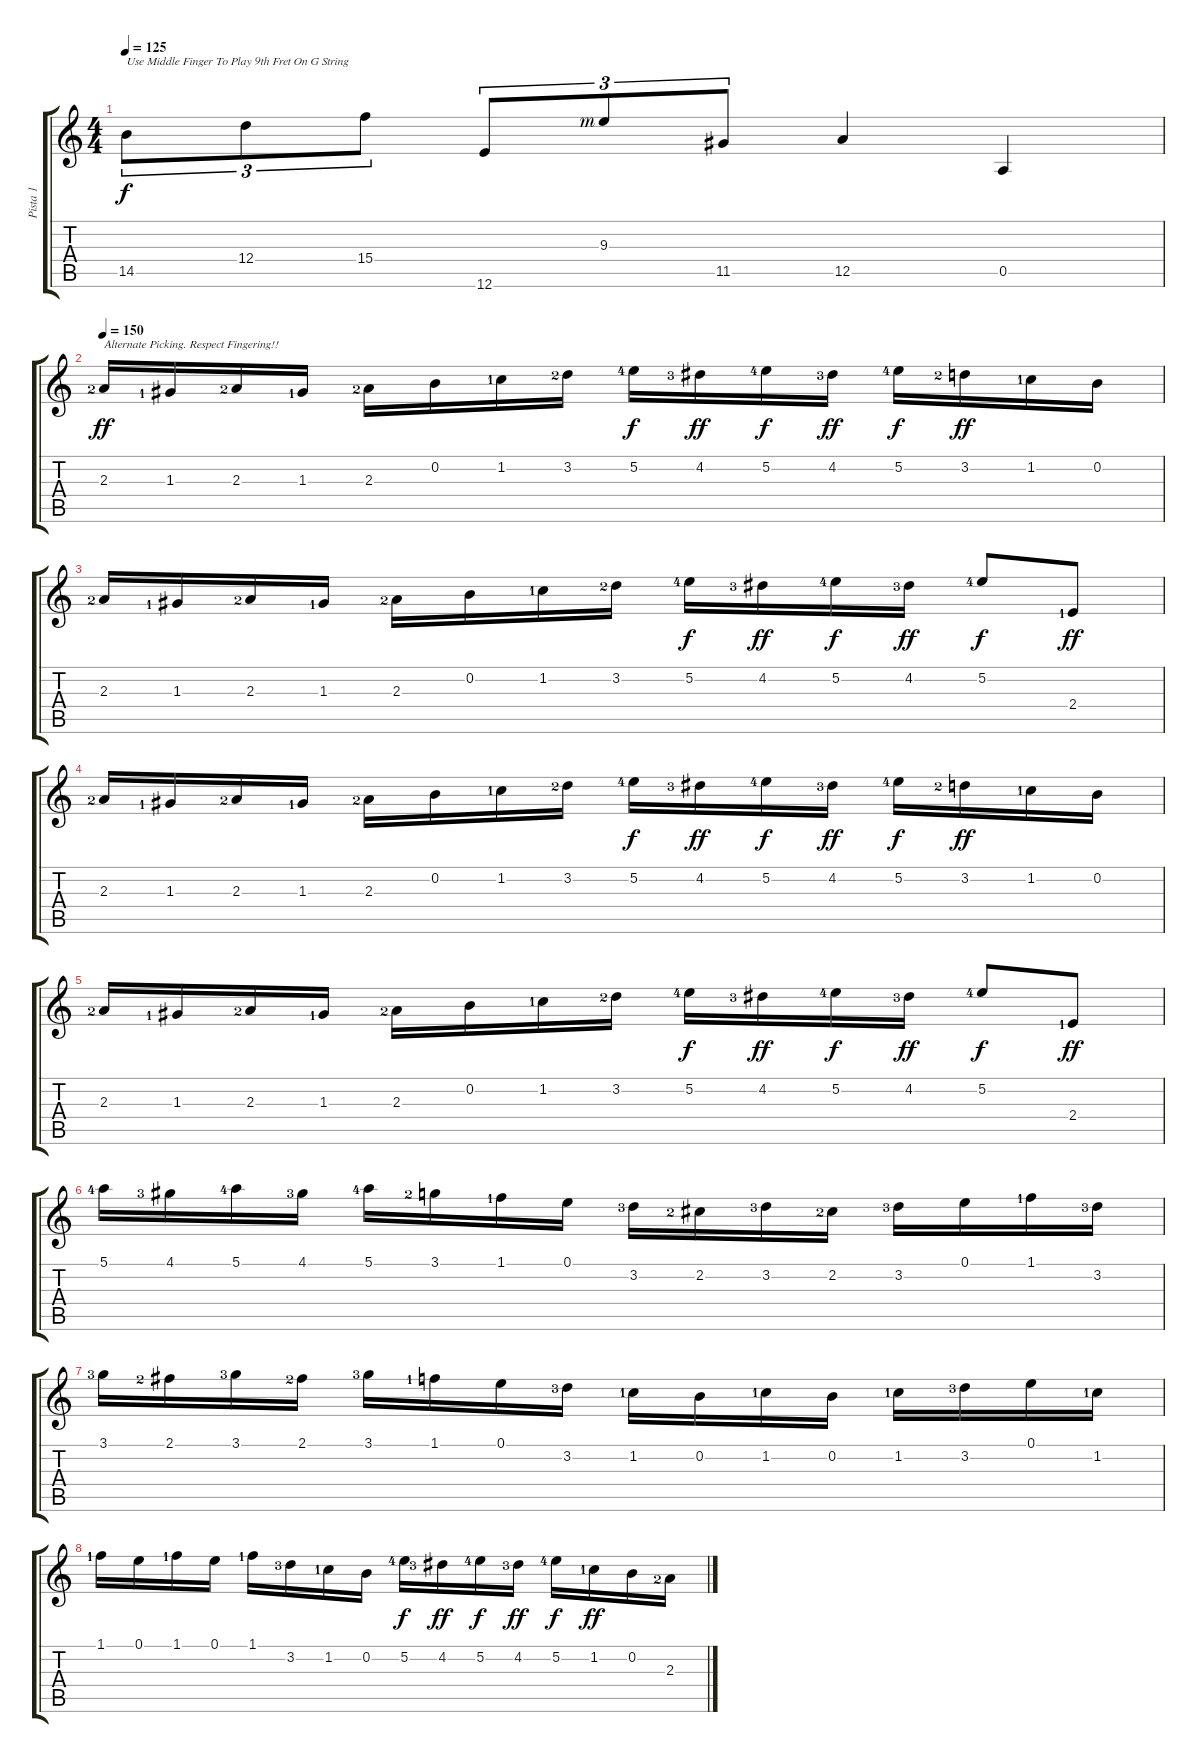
\track ("Pista 1" "Pista 1") {instrument electricguitarjazz}
\staff {score tabs}
\tuning (E4 B3 G3 D3 A2 E2) {hide}
\ts (4 4)
\tempo 125
\clef g2
\ks c
14.5.8{tu (3 2) txt "Use Middle Finger To Play 9th Fret On G String" dy f} 12.4.8{tu (3 2)} 15.4.8{tu (3 2)} 12.6.8{tu (3 2)} 9.3{rf 3}.8{tu (3 2)} 11.5.8{tu (3 2)} 12.5.4 0.5.4 |
\tempo 150
2.3{lf 3}.16{txt "Alternate Picking. Respect Fingering!!" dy ff} 1.3{lf 2}.16 2.3{lf 3}.16 1.3{lf 2}.16 2.3{lf 3}.16 0.2.16 1.2{lf 2}.16 3.2{lf 3}.16 5.2{lf 5}.16{dy f} 4.2{lf 4}.16{dy ff} 5.2{lf 5}.16{dy f} 4.2{lf 4}.16{dy ff} 5.2{lf 5}.16{dy f} 3.2{lf 3}.16{dy ff} 1.2{lf 2}.16 0.2.16 |
2.3{lf 3}.16 1.3{lf 2}.16 2.3{lf 3}.16 1.3{lf 2}.16 2.3{lf 3}.16 0.2.16 1.2{lf 2}.16 3.2{lf 3}.16 5.2{lf 5}.16{dy f} 4.2{lf 4}.16{dy ff} 5.2{lf 5}.16{dy f} 4.2{lf 4}.16{dy ff} 5.2{lf 5}.8{dy f} 2.4{lf 2}.8{dy ff} |
2.3{lf 3}.16 1.3{lf 2}.16 2.3{lf 3}.16 1.3{lf 2}.16 2.3{lf 3}.16 0.2.16 1.2{lf 2}.16 3.2{lf 3}.16 5.2{lf 5}.16{dy f} 4.2{lf 4}.16{dy ff} 5.2{lf 5}.16{dy f} 4.2{lf 4}.16{dy ff} 5.2{lf 5}.16{dy f} 3.2{lf 3}.16{dy ff} 1.2{lf 2}.16 0.2.16 |
2.3{lf 3}.16 1.3{lf 2}.16 2.3{lf 3}.16 1.3{lf 2}.16 2.3{lf 3}.16 0.2.16 1.2{lf 2}.16 3.2{lf 3}.16 5.2{lf 5}.16{dy f} 4.2{lf 4}.16{dy ff} 5.2{lf 5}.16{dy f} 4.2{lf 4}.16{dy ff} 5.2{lf 5}.8{dy f} 2.4{lf 2}.8{dy ff} |
5.1{lf 5}.16 4.1{lf 4}.16 5.1{lf 5}.16 4.1{lf 4}.16 5.1{lf 5}.16 3.1{lf 3}.16 1.1{lf 2}.16 0.1.16 3.2{lf 4}.16 2.2{lf 3}.16 3.2{lf 4}.16 2.2{lf 3}.16 3.2{lf 4}.16 0.1.16 1.1{lf 2}.16 3.2{lf 4}.16 |
3.1{lf 4}.16 2.1{lf 3}.16 3.1{lf 4}.16 2.1{lf 3}.16 3.1{lf 4}.16 1.1{lf 2}.16 0.1.16 3.2{lf 4}.16 1.2{lf 2}.16 0.2.16 1.2{lf 2}.16 0.2.16 1.2{lf 2}.16 3.2{lf 4}.16 0.1.16 1.2{lf 2}.16 |
1.1{lf 2}.16 0.1.16 1.1{lf 2}.16 0.1.16 1.1{lf 2}.16 3.2{lf 4}.16 1.2{lf 2}.16 0.2.16 5.2{lf 5}.16{dy f} 4.2{lf 4}.16{dy ff} 5.2{lf 5}.16{dy f} 4.2{lf 4}.16{dy ff} 5.2{lf 5}.16{dy f} 1.2{lf 2}.16{dy ff} 0.2.16 2.3{ss lf 3}.16
